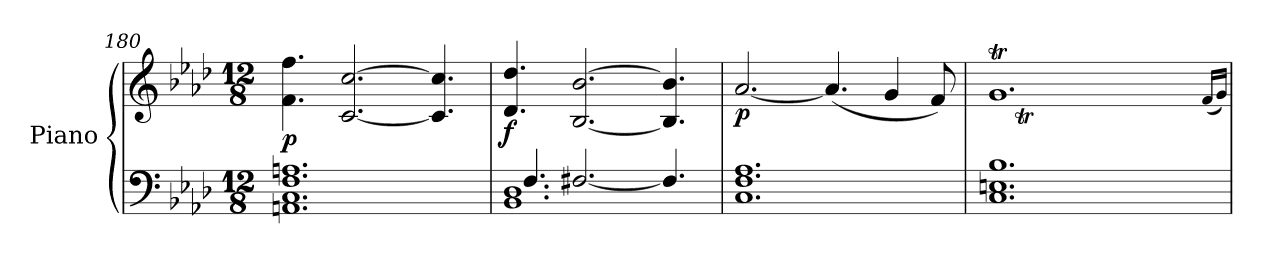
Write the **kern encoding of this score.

**kern	**kern	**dynam
*part1	*part1	*part1
*staff2	*staff1	*staff1/2
*I"Piano	*	*
*I'Pno.	*	*
!!LO:LB:g=z
*clefF4	*clefG2	*
*k[b-e-a-d-]	*k[b-e-a-d-]	*
*M12/8	*M12/8	*
=180	=180	=180
!	!	!LO:DY:b
1.AAn 1.C 1.F 1.An	4.f\ 4.ff\	p
*	*MM154	*
.	[2.c/ [2.cc/	.
.	4.c/] 4.cc/]	.
=181	=181	=181
*	*MM146	*
*^	*	*
!	!	!	!LO:DY:b
1.BB- 1.D-	4.F/	4.d-/ 4.dd-/	f
.	[2.F#X/	[2.B-/ [2.b-/	.
.	4.F#/]	4.B-/] 4.b-/]	.
*v	*v	*	*
=182	=182	=182
*	*MM138	*
*^	*	*
!	!	!	!LO:DY:b
*v	*v	*	*
1.C 1.F 1.A-	[2.a-/	p
.	(4.a-/]	.
.	4g/	.
.	8f/)	.
=183	=183	=183
*	*MM130	*
*	*^	*
1.C 1.En 1.B-	1.gt	[1gtyy	.
.	.	4.gyy]	.
.	.	16fyy	.
.	.	16gyy	.
*	*v	*v	*
.	(16qf/LL	.
.	16qg/JJ)	.
=	=	=
*-	*-	*-
